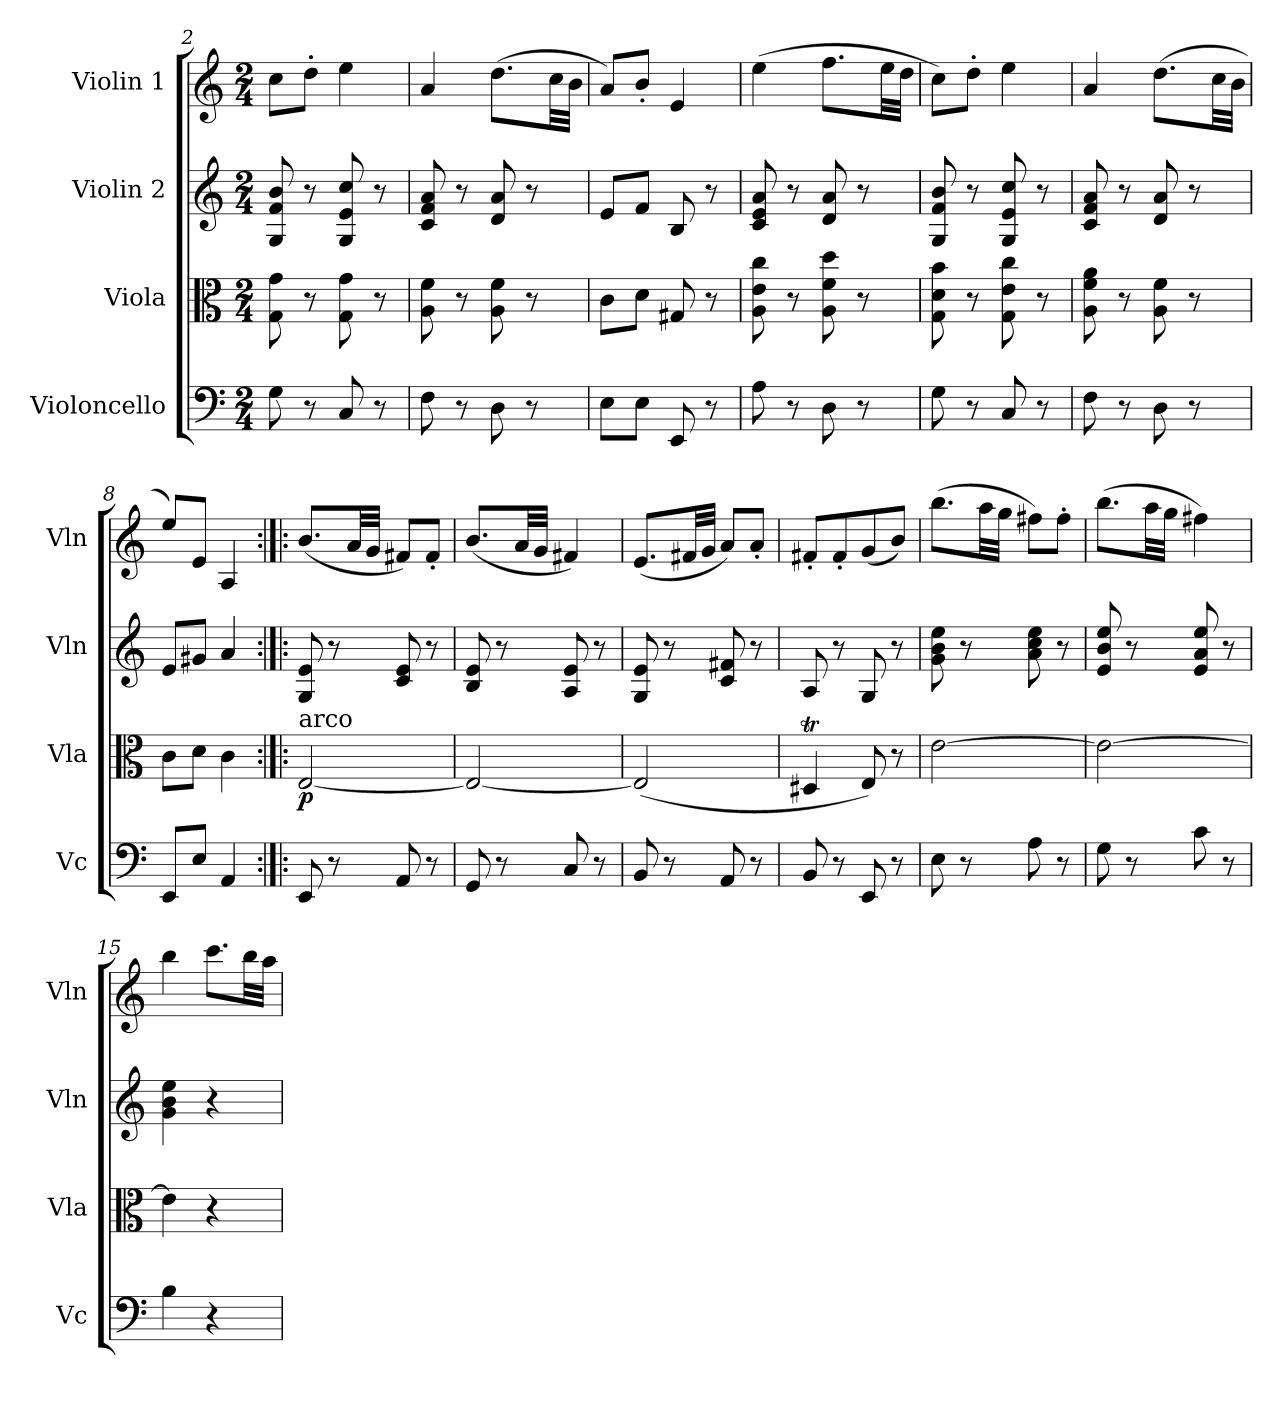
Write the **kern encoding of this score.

**kern	**kern	**dynam	**kern	**kern
*part4	*part3	*part3	*part2	*part1
*staff4	*staff3	*staff3	*staff2	*staff1
*I"Violoncello	*I"Viola	*	*I"Violin 2	*I"Violin 1
*I'Vc	*I'Vla	*	*I'Vln	*I'Vln
*clefF4	*clefC3	*	*clefG2	*clefG2
*k[]	*k[]	*	*k[]	*k[]
*M2/4	*M2/4	*	*M2/4	*M2/4
=2	=2	=2	=2	=2
8G\	8G\ 8g\	.	8G/ 8f/ 8b/	8cc\L
8r	8r	.	8r	8dd'\J
8C/	8G\ 8g\	.	8G/ 8e/ 8cc/	4ee\
8r	8r	.	8r	.
=3	=3	=3	=3	=3
8F\	8A\ 8f\	.	8c/ 8f/ 8a/	4a/
8r	8r	.	8r	.
8D\	8A\ 8f\	.	8d/ 8a/	(8.dd\L
8r	8r	.	8r	.
.	.	.	.	32cc\LL
.	.	.	.	32b\JJJ
=4	=4	=4	=4	=4
8E\L	8c\L	.	8e/L	8a/L)
8E\J	8d\J	.	8f/J	8b'/J
8EE/	8G#X/	.	8B/	4e/
8r	8r	.	8r	.
=5	=5	=5	=5	=5
8A\	8A\ 8e\ 8cc\	.	8c/ 8e/ 8a/	(4ee\
8r	8r	.	8r	.
8D\	8A\ 8f\ 8dd\	.	8d/ 8a/	8.ff\L
8r	8r	.	8r	.
.	.	.	.	32ee\LL
.	.	.	.	32dd\JJJ
=6	=6	=6	=6	=6
8G\	8G\ 8d\ 8b\	.	8G/ 8f/ 8b/	8cc\L)
8r	8r	.	8r	8dd'\J
8C/	8G\ 8e\ 8cc\	.	8G/ 8e/ 8cc/	4ee\
8r	8r	.	8r	.
=7	=7	=7	=7	=7
8F\	8A\ 8f\ 8a\	.	8c/ 8f/ 8a/	4a/
8r	8r	.	8r	.
8D\	8A\ 8f\	.	8d/ 8a/	(8.dd\L
8r	8r	.	8r	.
.	.	.	.	32cc\LL
.	.	.	.	32b\JJJ
=8	=8	=8	=8	=8
8EE/L	8c\L	.	8e/L	8ee/L)
8E/J	8d\J	.	8g#X/J	8e/J
4AA/	4c\	.	4a/	4A/
=9:|!|:	=9:|!|:	=9:|!|:	=9:|!|:	=9:|!|:
!	!LO:TX:a:t=arco	!	!	!
!	!	!LO:DY:b	!	!
8EE/	[2E/	p	8G/ 8e/	(8.b/L
8r	.	.	8r	.
.	.	.	.	32a/LL
.	.	.	.	32g/JJJ
8AA/	.	.	8c/ 8e/	8f#X/L)
8r	.	.	8r	8f#'/J
!!LO:LB:g=z
=10	=10	=10	=10	=10
8GG/	2E/_	.	8B/ 8e/	(8.b/L
8r	.	.	8r	.
.	.	.	.	32a/LL
.	.	.	.	32g/JJJ
8C/	.	.	8A/ 8e/	4f#X/)
8r	.	.	8r	.
!!LO:LB:g=z
=11	=11	=11	=11	=11
8BB/	(<2E/]	.	8G/ 8e/	(8.e/L
8r	.	.	8r	.
.	.	.	.	32f#X/LL
.	.	.	.	32g/JJJ
8AA/	.	.	8c/ 8f#X/	8a/L)
8r	.	.	8r	8a'/J
=12	=12	=12	=12	=12
8BB/	4D#Xt/	.	8A/	8f#X'/L
8r	.	.	8r	8f#'/
8EE/	8E/)	.	8G/	(8g/
8r	8r	.	8r	8b/J)
=13	=13	=13	=13	=13
8E\	[2e\	.	8g\ 8b\ 8ee\	(8.bb\L
8r	.	.	8r	.
.	.	.	.	32aa\LL
.	.	.	.	32gg\JJJ
8A\	.	.	8a\ 8cc\ 8ee\	8ff#X\L)
8r	.	.	8r	8ff#'\J
=14	=14	=14	=14	=14
8G\	2e\_	.	8e/ 8b/ 8ee/	(8.bb\L
8r	.	.	8r	.
.	.	.	.	32aa\LL
.	.	.	.	32gg\JJJ
8c\	.	.	8e/ 8a/ 8ee/	4ff#X\)
8r	.	.	8r	.
=15	=15	=15	=15	=15
4B\	4e\]	.	4g\ 4b\ 4ee\	4bb\
4r	4r	.	4r	8.ccc\L
.	.	.	.	32bb\LL
.	.	.	.	32aa\JJJ
=	=	=	=	=
*-	*-	*-	*-	*-
